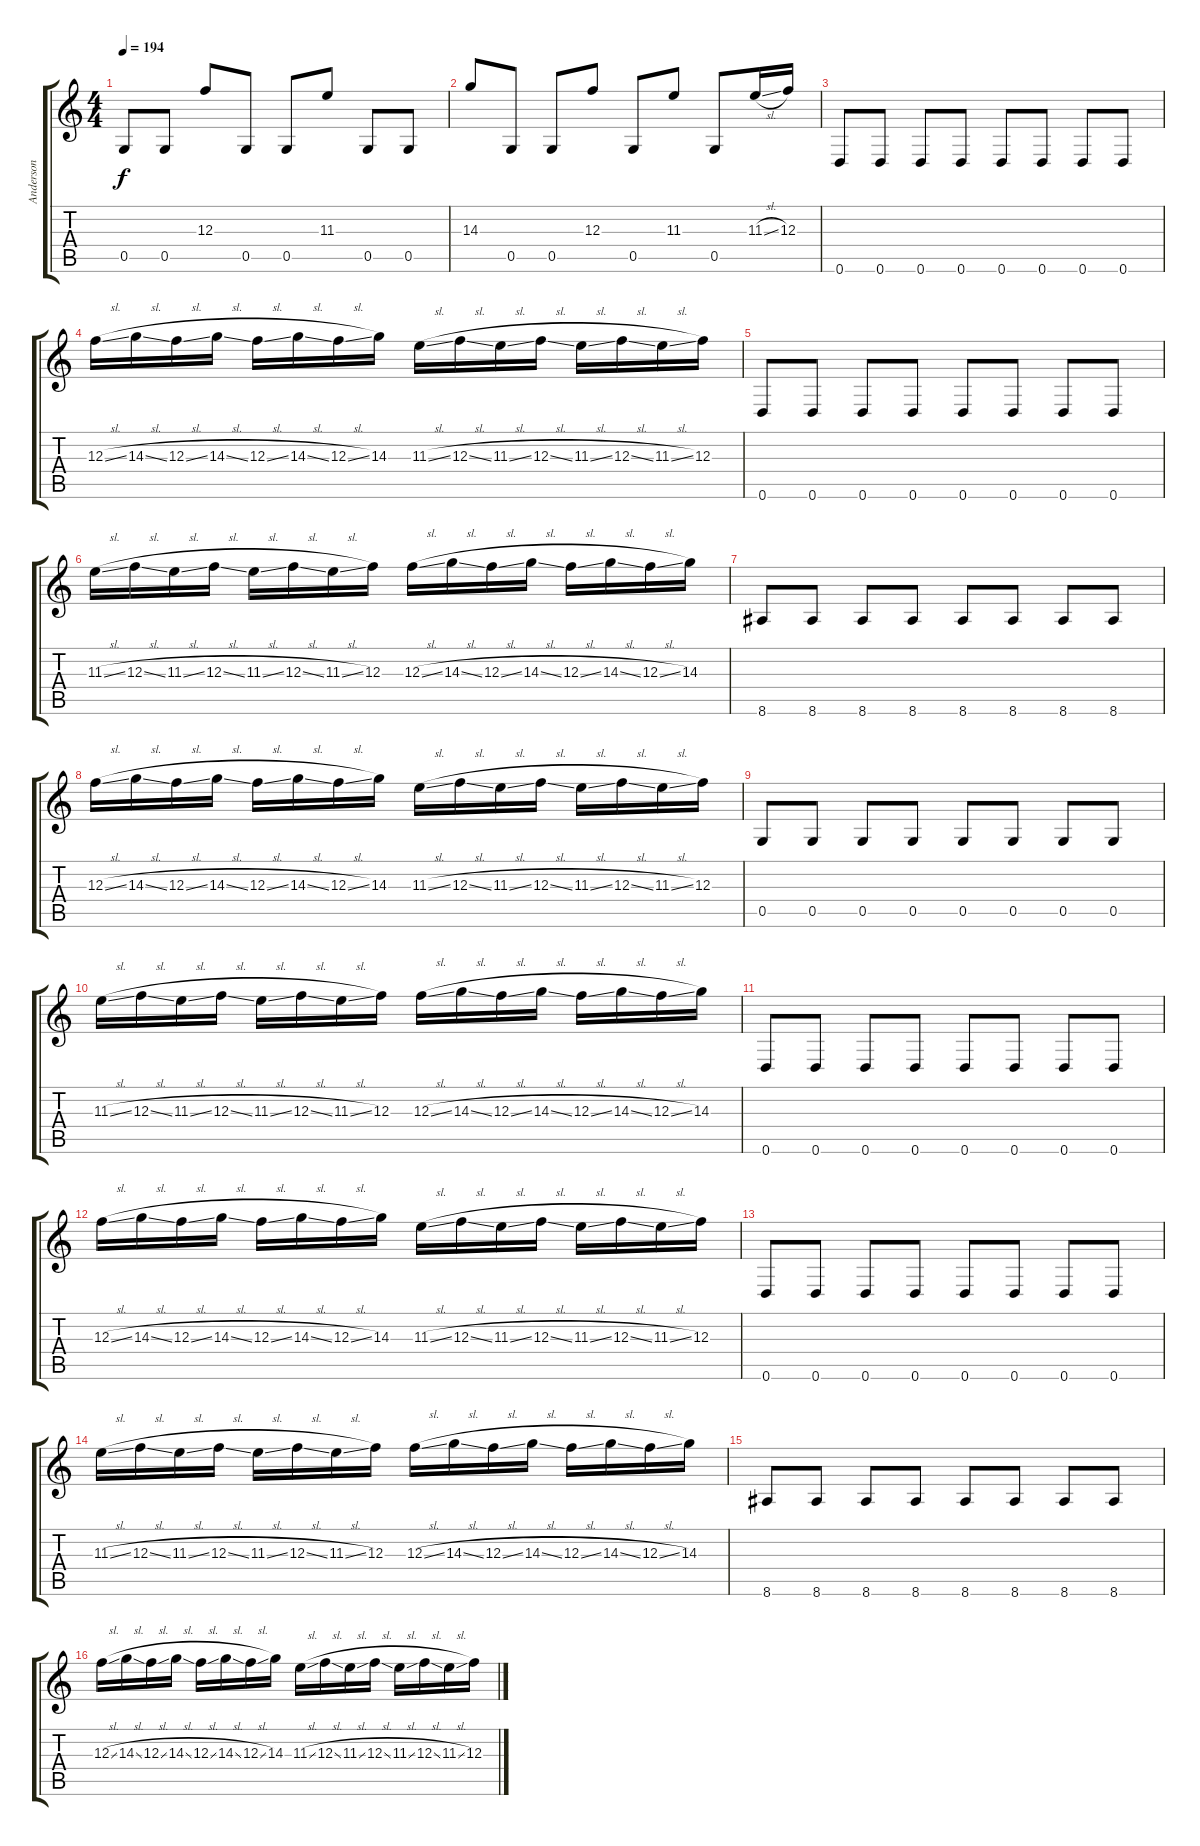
\track ("Anderson" "Anderson") {instrument distortionguitar}
\staff {score tabs}
\tuning (D4 A3 F3 C3 G2 D2) {hide}
\ts (4 4)
\tempo 194
\clef g2
\ks c
0.5.8{dy f} 0.5.8 12.3.8 0.5.8 0.5.8 11.3.8 0.5.8 0.5.8 |
14.3.8 0.5.8 0.5.8 12.3.8 0.5.8 11.3.8 0.5.8 11.3{sl}.16 12.3.16 |
0.6.8 0.6.8 0.6.8 0.6.8 0.6.8 0.6.8 0.6.8 0.6.8 |
12.3{sl}.16 14.3{sl}.16 12.3{sl}.16 14.3{sl}.16 12.3{sl}.16 14.3{sl}.16 12.3{sl}.16 14.3.16 11.3{sl}.16 12.3{sl}.16 11.3{sl}.16 12.3{sl}.16 11.3{sl}.16 12.3{sl}.16 11.3{sl}.16 12.3.16 |
0.6.8 0.6.8 0.6.8 0.6.8 0.6.8 0.6.8 0.6.8 0.6.8 |
11.3{sl}.16 12.3{sl}.16 11.3{sl}.16 12.3{sl}.16 11.3{sl}.16 12.3{sl}.16 11.3{sl}.16 12.3.16 12.3{sl}.16 14.3{sl}.16 12.3{sl}.16 14.3{sl}.16 12.3{sl}.16 14.3{sl}.16 12.3{sl}.16 14.3.16 |
8.6.8 8.6.8 8.6.8 8.6.8 8.6.8 8.6.8 8.6.8 8.6.8 |
12.3{sl}.16 14.3{sl}.16 12.3{sl}.16 14.3{sl}.16 12.3{sl}.16 14.3{sl}.16 12.3{sl}.16 14.3.16 11.3{sl}.16 12.3{sl}.16 11.3{sl}.16 12.3{sl}.16 11.3{sl}.16 12.3{sl}.16 11.3{sl}.16 12.3.16 |
0.5.8 0.5.8 0.5.8 0.5.8 0.5.8 0.5.8 0.5.8 0.5.8 |
11.3{sl}.16 12.3{sl}.16 11.3{sl}.16 12.3{sl}.16 11.3{sl}.16 12.3{sl}.16 11.3{sl}.16 12.3.16 12.3{sl}.16 14.3{sl}.16 12.3{sl}.16 14.3{sl}.16 12.3{sl}.16 14.3{sl}.16 12.3{sl}.16 14.3.16 |
0.6.8 0.6.8 0.6.8 0.6.8 0.6.8 0.6.8 0.6.8 0.6.8 |
12.3{sl}.16 14.3{sl}.16 12.3{sl}.16 14.3{sl}.16 12.3{sl}.16 14.3{sl}.16 12.3{sl}.16 14.3.16 11.3{sl}.16 12.3{sl}.16 11.3{sl}.16 12.3{sl}.16 11.3{sl}.16 12.3{sl}.16 11.3{sl}.16 12.3.16 |
0.6.8 0.6.8 0.6.8 0.6.8 0.6.8 0.6.8 0.6.8 0.6.8 |
11.3{sl}.16 12.3{sl}.16 11.3{sl}.16 12.3{sl}.16 11.3{sl}.16 12.3{sl}.16 11.3{sl}.16 12.3.16 12.3{sl}.16 14.3{sl}.16 12.3{sl}.16 14.3{sl}.16 12.3{sl}.16 14.3{sl}.16 12.3{sl}.16 14.3.16 |
8.6.8 8.6.8 8.6.8 8.6.8 8.6.8 8.6.8 8.6.8 8.6.8 |
12.3{sl}.16 14.3{sl}.16 12.3{sl}.16 14.3{sl}.16 12.3{sl}.16 14.3{sl}.16 12.3{sl}.16 14.3.16 11.3{sl}.16 12.3{sl}.16 11.3{sl}.16 12.3{sl}.16 11.3{sl}.16 12.3{sl}.16 11.3{sl}.16 12.3.16
